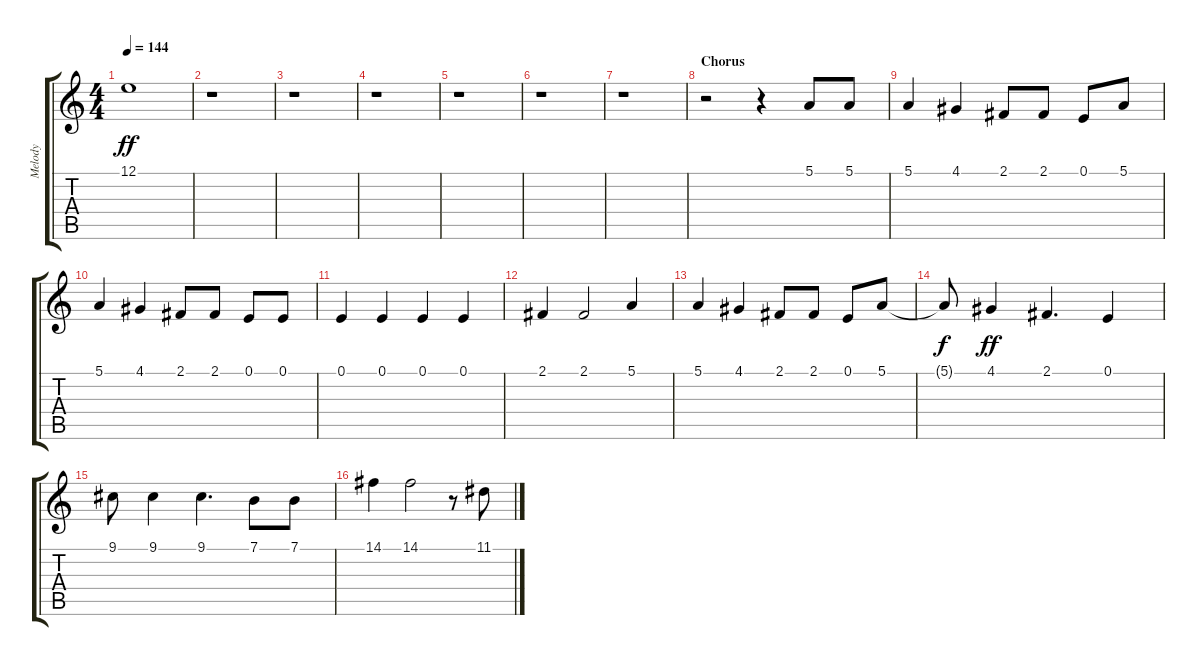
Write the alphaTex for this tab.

\track ("Melody " "Melody ") {instrument harmonica}
\staff {score tabs}
\tuning (E4 B3 G3 D3 A2 E2) {hide}
\ts (4 4)
\tempo 144
\clef g2
\ks c
12.1.1{dy ff} |
r.1 |
r.1 |
r.1 |
r.1 |
r.1 |
r.1 |
\section ("" "Chorus")
r.2 r.4 5.1.8 5.1.8 |
5.1.4 4.1.4 2.1.8 2.1.8 0.1.8 5.1.8 |
5.1.4 4.1.4 2.1.8 2.1.8 0.1.8 0.1.8 |
0.1.4 0.1.4 0.1.4 0.1.4 |
2.1.4 2.1.2 5.1.4 |
5.1.4 4.1.4 2.1.8 2.1.8 0.1.8 5.1.8 |
5.1{t}.8{dy f} 4.1.4{dy ff} 2.1.4{d} 0.1.4 |
9.1.8 9.1.4 9.1.4{d} 7.1.8 7.1.8 |
14.1.4 14.1.2 r.8 11.1.8
